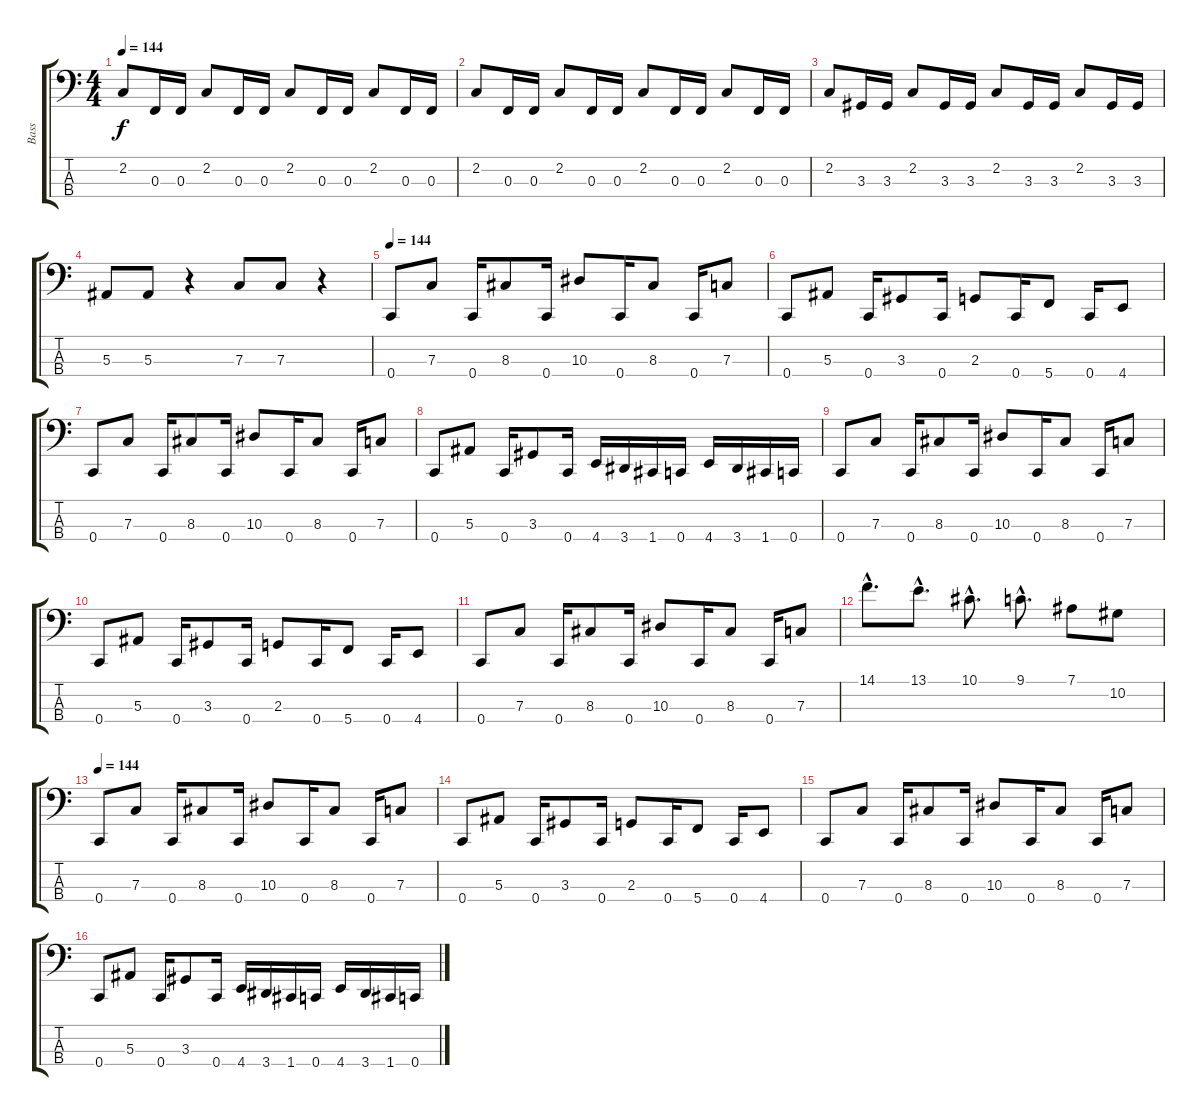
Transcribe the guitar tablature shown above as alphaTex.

\track ("Bass" "Bass") {instrument electricbasspick}
\staff {score tabs}
\tuning (Eb2 Bb1 F1 C1) {hide}
\ts (4 4)
\tempo 144
\clef f4
\ks c
2.2{t}.8{dy f} 0.3.16 0.3.16 2.2.8 0.3.16 0.3.16 2.2.8 0.3.16 0.3.16 2.2.8 0.3.16 0.3.16 |
2.2.8 0.3.16 0.3.16 2.2.8 0.3.16 0.3.16 2.2.8 0.3.16 0.3.16 2.2.8 0.3.16 0.3.16 |
2.2.8 3.3.16 3.3.16 2.2.8 3.3.16 3.3.16 2.2.8 3.3.16 3.3.16 2.2.8 3.3.16 3.3.16 |
5.3.8 5.3.8 r.4 7.3.8 7.3.8 r.4 |
\tempo 144
0.4.8 7.3.8 0.4.16 8.3.8 0.4.16 10.3.8 0.4.16 8.3.8 0.4.16 7.3.8 |
0.4.8 5.3.8 0.4.16 3.3.8 0.4.16 2.3.8 0.4.16 5.4.8 0.4.16 4.4.8 |
0.4.8 7.3.8 0.4.16 8.3.8 0.4.16 10.3.8 0.4.16 8.3.8 0.4.16 7.3.8 |
0.4.8 5.3.8 0.4.16 3.3.8 0.4.16 4.4.16 3.4.16 1.4.16 0.4.16 4.4.16 3.4.16 1.4.16 0.4.16 |
0.4.8 7.3.8 0.4.16 8.3.8 0.4.16 10.3.8 0.4.16 8.3.8 0.4.16 7.3.8 |
0.4.8 5.3.8 0.4.16 3.3.8 0.4.16 2.3.8 0.4.16 5.4.8 0.4.16 4.4.8 |
0.4.8 7.3.8 0.4.16 8.3.8 0.4.16 10.3.8 0.4.16 8.3.8 0.4.16 7.3.8 |
14.1{hac}.8{d} 13.1{hac}.8{d} 10.1{hac}.8{d} 9.1{hac}.8{d} 7.1.8 10.2.8 |
\tempo 144
0.4.8 7.3.8 0.4.16 8.3.8 0.4.16 10.3.8 0.4.16 8.3.8 0.4.16 7.3.8 |
0.4.8 5.3.8 0.4.16 3.3.8 0.4.16 2.3.8 0.4.16 5.4.8 0.4.16 4.4.8 |
0.4.8 7.3.8 0.4.16 8.3.8 0.4.16 10.3.8 0.4.16 8.3.8 0.4.16 7.3.8 |
0.4.8 5.3.8 0.4.16 3.3.8 0.4.16 4.4.16 3.4.16 1.4.16 0.4.16 4.4.16 3.4.16 1.4.16 0.4.16
